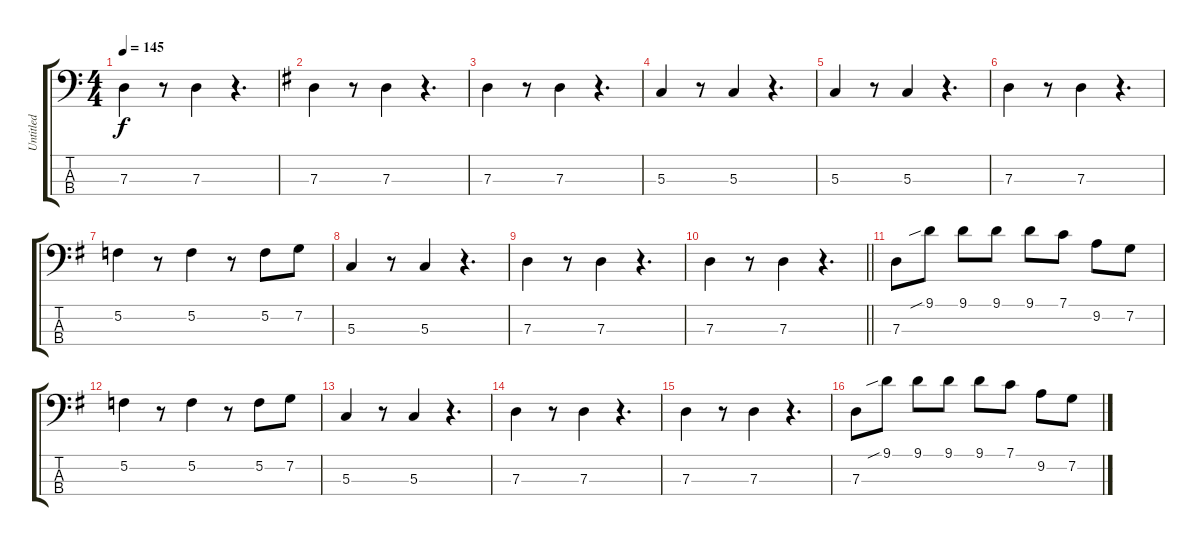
\track ("Untitled" "Untitled") {instrument electricbassfinger}
\staff {score tabs}
\tuning (F2 C2 G1 D1) {hide}
\ts (4 4)
\tempo 145
\clef f4
\ks c
7.3.4{dy f} r.8 7.3.4 r.4{d} |
\ks g
7.3.4 r.8 7.3.4 r.4{d} |
7.3.4 r.8 7.3.4 r.4{d} |
5.3.4 r.8 5.3.4 r.4{d} |
5.3.4 r.8 5.3.4 r.4{d} |
7.3.4 r.8 7.3.4 r.4{d} |
5.2.4 r.8 5.2.4 r.8 5.2.8 7.2.8 |
5.3.4 r.8 5.3.4 r.4{d} |
7.3.4 r.8 7.3.4 r.4{d} |
\barLineRight lightlight
7.3.4 r.8 7.3.4 r.4{d} |
7.3.8 9.1{sib}.8 9.1.8 9.1.8 9.1.8 7.1.8 9.2.8 7.2.8 |
5.2.4 r.8 5.2.4 r.8 5.2.8 7.2.8 |
5.3.4 r.8 5.3.4 r.4{d} |
7.3.4 r.8 7.3.4 r.4{d} |
7.3.4 r.8 7.3.4 r.4{d} |
7.3.8 9.1{sib}.8 9.1.8 9.1.8 9.1.8 7.1.8 9.2.8 7.2.8
